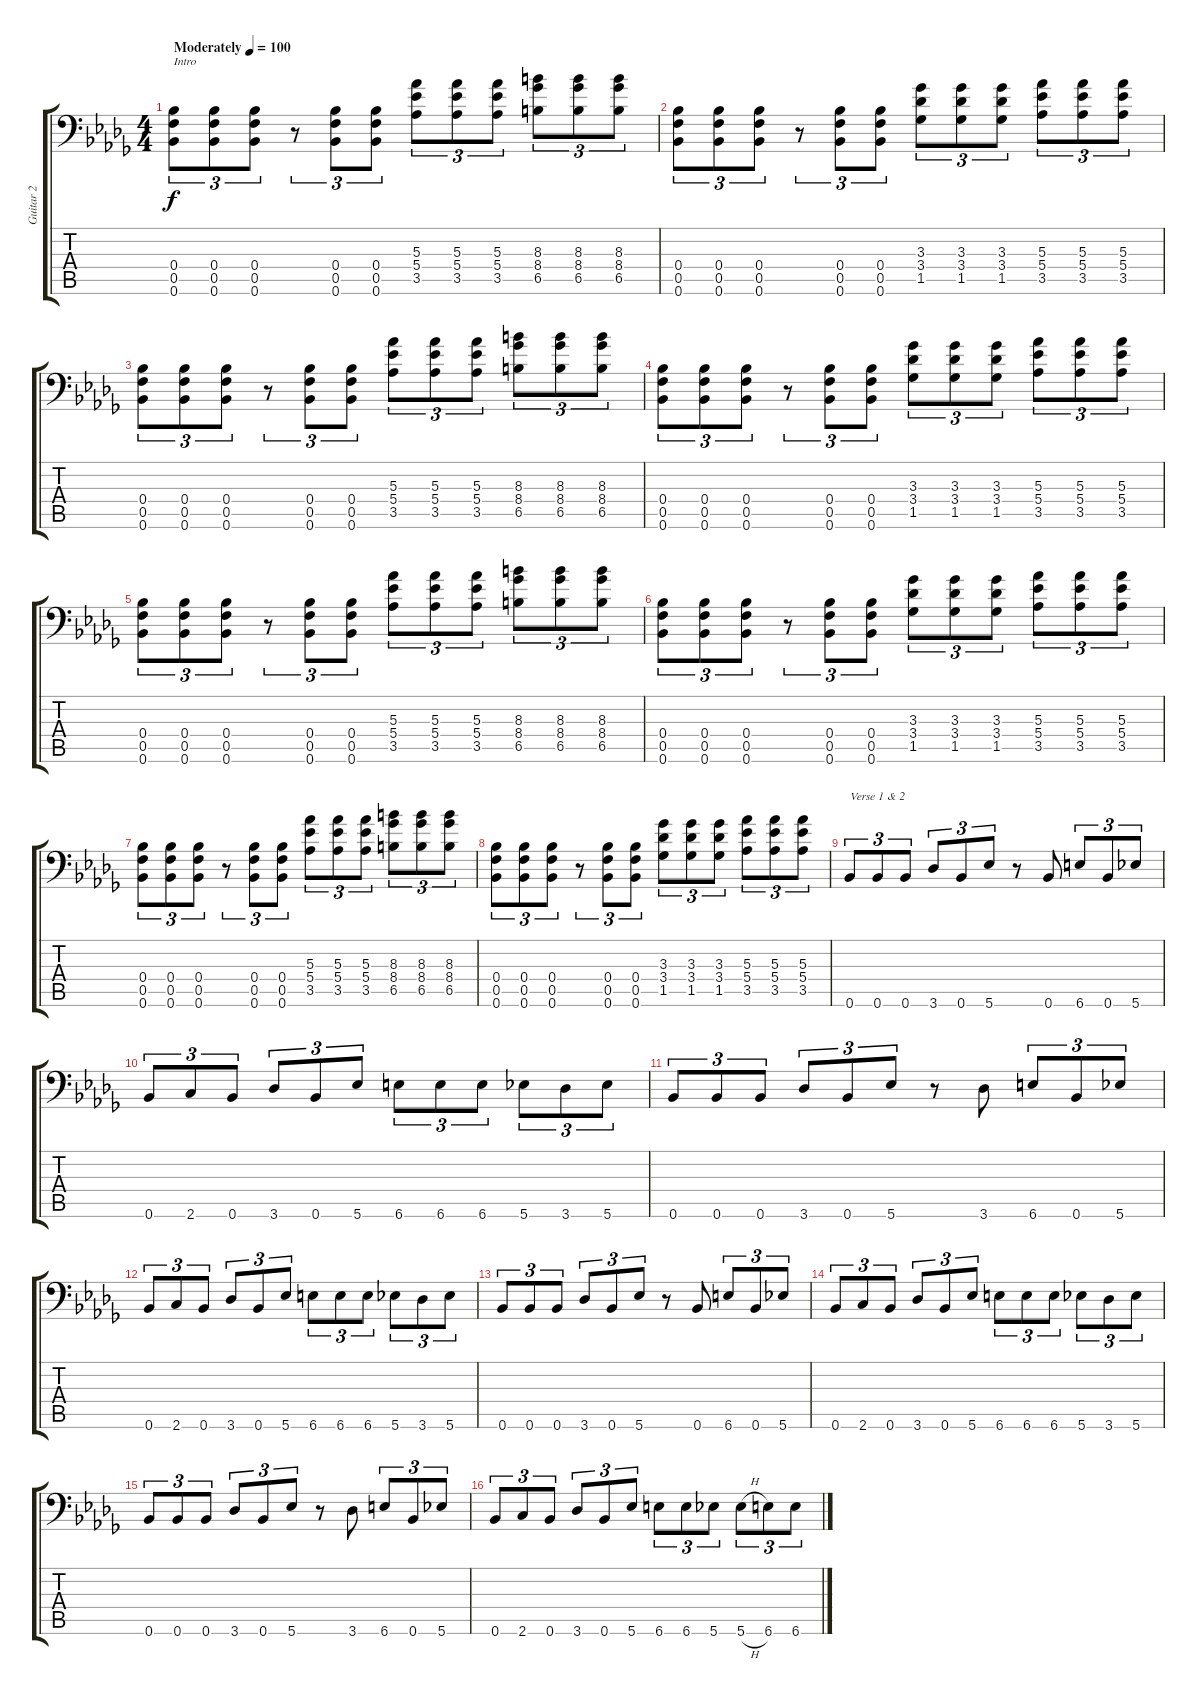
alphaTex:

\track ("Guitar 2" "Guitar 2") {instrument distortionguitar}
\staff {score tabs}
\tuning (C4 G3 Eb3 Bb2 F2 Bb1) {hide}
\ts (4 4)
\tempo (100 "Moderately")
\clef f4
\ks db
(0.4 0.5 0.6).8{tu (3 2) txt "Intro" dy f instrument distortionguitar} (0.4 0.5 0.6).8{tu (3 2)} (0.4 0.5 0.6).8{tu (3 2)} r.8{tu (3 2)} (0.4 0.5 0.6).8{tu (3 2)} (0.4 0.5 0.6).8{tu (3 2)} (5.3 5.4 3.5).8{tu (3 2)} (5.3 5.4 3.5).8{tu (3 2)} (5.3 5.4 3.5).8{tu (3 2)} (8.3 8.4 6.5).8{tu (3 2)} (8.3 8.4 6.5).8{tu (3 2)} (8.3 8.4 6.5).8{tu (3 2)} |
(0.4 0.5 0.6).8{tu (3 2)} (0.4 0.5 0.6).8{tu (3 2)} (0.4 0.5 0.6).8{tu (3 2)} r.8{tu (3 2)} (0.4 0.5 0.6).8{tu (3 2)} (0.4 0.5 0.6).8{tu (3 2)} (3.3 3.4 1.5).8{tu (3 2)} (3.3 3.4 1.5).8{tu (3 2)} (3.3 3.4 1.5).8{tu (3 2)} (5.3 5.4 3.5).8{tu (3 2)} (5.3 5.4 3.5).8{tu (3 2)} (5.3 5.4 3.5).8{tu (3 2)} |
(0.4 0.5 0.6).8{tu (3 2)} (0.4 0.5 0.6).8{tu (3 2)} (0.4 0.5 0.6).8{tu (3 2)} r.8{tu (3 2)} (0.4 0.5 0.6).8{tu (3 2)} (0.4 0.5 0.6).8{tu (3 2)} (5.3 5.4 3.5).8{tu (3 2)} (5.3 5.4 3.5).8{tu (3 2)} (5.3 5.4 3.5).8{tu (3 2)} (8.3 8.4 6.5).8{tu (3 2)} (8.3 8.4 6.5).8{tu (3 2)} (8.3 8.4 6.5).8{tu (3 2)} |
(0.4 0.5 0.6).8{tu (3 2)} (0.4 0.5 0.6).8{tu (3 2)} (0.4 0.5 0.6).8{tu (3 2)} r.8{tu (3 2)} (0.4 0.5 0.6).8{tu (3 2)} (0.4 0.5 0.6).8{tu (3 2)} (3.3 3.4 1.5).8{tu (3 2)} (3.3 3.4 1.5).8{tu (3 2)} (3.3 3.4 1.5).8{tu (3 2)} (5.3 5.4 3.5).8{tu (3 2)} (5.3 5.4 3.5).8{tu (3 2)} (5.3 5.4 3.5).8{tu (3 2)} |
(0.4 0.5 0.6).8{tu (3 2)} (0.4 0.5 0.6).8{tu (3 2)} (0.4 0.5 0.6).8{tu (3 2)} r.8{tu (3 2)} (0.4 0.5 0.6).8{tu (3 2)} (0.4 0.5 0.6).8{tu (3 2)} (5.3 5.4 3.5).8{tu (3 2)} (5.3 5.4 3.5).8{tu (3 2)} (5.3 5.4 3.5).8{tu (3 2)} (8.3 8.4 6.5).8{tu (3 2)} (8.3 8.4 6.5).8{tu (3 2)} (8.3 8.4 6.5).8{tu (3 2)} |
(0.4 0.5 0.6).8{tu (3 2)} (0.4 0.5 0.6).8{tu (3 2)} (0.4 0.5 0.6).8{tu (3 2)} r.8{tu (3 2)} (0.4 0.5 0.6).8{tu (3 2)} (0.4 0.5 0.6).8{tu (3 2)} (3.3 3.4 1.5).8{tu (3 2)} (3.3 3.4 1.5).8{tu (3 2)} (3.3 3.4 1.5).8{tu (3 2)} (5.3 5.4 3.5).8{tu (3 2)} (5.3 5.4 3.5).8{tu (3 2)} (5.3 5.4 3.5).8{tu (3 2)} |
(0.4 0.5 0.6).8{tu (3 2)} (0.4 0.5 0.6).8{tu (3 2)} (0.4 0.5 0.6).8{tu (3 2)} r.8{tu (3 2)} (0.4 0.5 0.6).8{tu (3 2)} (0.4 0.5 0.6).8{tu (3 2)} (5.3 5.4 3.5).8{tu (3 2)} (5.3 5.4 3.5).8{tu (3 2)} (5.3 5.4 3.5).8{tu (3 2)} (8.3 8.4 6.5).8{tu (3 2)} (8.3 8.4 6.5).8{tu (3 2)} (8.3 8.4 6.5).8{tu (3 2)} |
(0.4 0.5 0.6).8{tu (3 2)} (0.4 0.5 0.6).8{tu (3 2)} (0.4 0.5 0.6).8{tu (3 2)} r.8{tu (3 2)} (0.4 0.5 0.6).8{tu (3 2)} (0.4 0.5 0.6).8{tu (3 2)} (3.3 3.4 1.5).8{tu (3 2)} (3.3 3.4 1.5).8{tu (3 2)} (3.3 3.4 1.5).8{tu (3 2)} (5.3 5.4 3.5).8{tu (3 2)} (5.3 5.4 3.5).8{tu (3 2)} (5.3 5.4 3.5).8{tu (3 2)} |
0.6.8{tu (3 2) txt "Verse 1 & 2"} 0.6.8{tu (3 2)} 0.6.8{tu (3 2)} 3.6.8{tu (3 2)} 0.6.8{tu (3 2)} 5.6.8{tu (3 2)} r.8 0.6.8 6.6.8{tu (3 2)} 0.6.8{tu (3 2)} 5.6.8{tu (3 2)} |
0.6.8{tu (3 2)} 2.6.8{tu (3 2)} 0.6.8{tu (3 2)} 3.6.8{tu (3 2)} 0.6.8{tu (3 2)} 5.6.8{tu (3 2)} 6.6.8{tu (3 2)} 6.6.8{tu (3 2)} 6.6.8{tu (3 2)} 5.6.8{tu (3 2)} 3.6.8{tu (3 2)} 5.6.8{tu (3 2)} |
0.6.8{tu (3 2)} 0.6.8{tu (3 2)} 0.6.8{tu (3 2)} 3.6.8{tu (3 2)} 0.6.8{tu (3 2)} 5.6.8{tu (3 2)} r.8 3.6.8 6.6.8{tu (3 2)} 0.6.8{tu (3 2)} 5.6.8{tu (3 2)} |
0.6.8{tu (3 2)} 2.6.8{tu (3 2)} 0.6.8{tu (3 2)} 3.6.8{tu (3 2)} 0.6.8{tu (3 2)} 5.6.8{tu (3 2)} 6.6.8{tu (3 2)} 6.6.8{tu (3 2)} 6.6.8{tu (3 2)} 5.6.8{tu (3 2)} 3.6.8{tu (3 2)} 5.6.8{tu (3 2)} |
0.6.8{tu (3 2)} 0.6.8{tu (3 2)} 0.6.8{tu (3 2)} 3.6.8{tu (3 2)} 0.6.8{tu (3 2)} 5.6.8{tu (3 2)} r.8 0.6.8 6.6.8{tu (3 2)} 0.6.8{tu (3 2)} 5.6.8{tu (3 2)} |
0.6.8{tu (3 2)} 2.6.8{tu (3 2)} 0.6.8{tu (3 2)} 3.6.8{tu (3 2)} 0.6.8{tu (3 2)} 5.6.8{tu (3 2)} 6.6.8{tu (3 2)} 6.6.8{tu (3 2)} 6.6.8{tu (3 2)} 5.6.8{tu (3 2)} 3.6.8{tu (3 2)} 5.6.8{tu (3 2)} |
0.6.8{tu (3 2)} 0.6.8{tu (3 2)} 0.6.8{tu (3 2)} 3.6.8{tu (3 2)} 0.6.8{tu (3 2)} 5.6.8{tu (3 2)} r.8 3.6.8 6.6.8{tu (3 2)} 0.6.8{tu (3 2)} 5.6.8{tu (3 2)} |
0.6.8{tu (3 2)} 2.6.8{tu (3 2)} 0.6.8{tu (3 2)} 3.6.8{tu (3 2)} 0.6.8{tu (3 2)} 5.6.8{tu (3 2)} 6.6.8{tu (3 2)} 6.6.8{tu (3 2)} 5.6.8{tu (3 2)} 5.6{h}.8{tu (3 2)} 6.6.8{tu (3 2)} 6.6.8{tu (3 2)}
